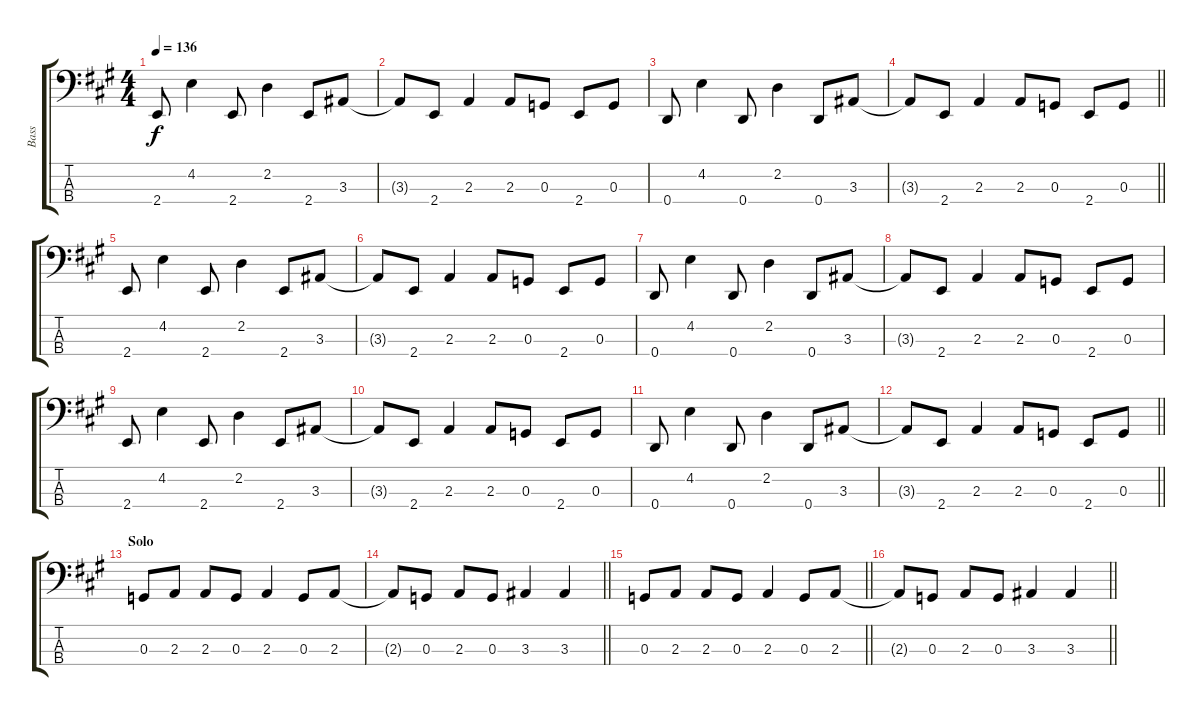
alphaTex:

\track ("Bass" "Bass") {instrument electricbassfinger}
\staff {score tabs}
\tuning (F2 C2 G1 D1) {hide}
\ts (4 4)
\tempo 136
\clef f4
\ks a
2.4.8{dy f} 4.2.4 2.4.8 2.2.4 2.4.8 3.3.8 |
3.3{t}.8 2.4.8 2.3.4 2.3.8 0.3.8 2.4.8 0.3.8 |
0.4.8 4.2.4 0.4.8 2.2.4 0.4.8 3.3.8 |
\barLineRight lightlight
3.3{t}.8 2.4.8 2.3.4 2.3.8 0.3.8 2.4.8 0.3.8 |
2.4.8 4.2.4 2.4.8 2.2.4 2.4.8 3.3.8 |
3.3{t}.8 2.4.8 2.3.4 2.3.8 0.3.8 2.4.8 0.3.8 |
0.4.8 4.2.4 0.4.8 2.2.4 0.4.8 3.3.8 |
3.3{t}.8 2.4.8 2.3.4 2.3.8 0.3.8 2.4.8 0.3.8 |
2.4.8 4.2.4 2.4.8 2.2.4 2.4.8 3.3.8 |
3.3{t}.8 2.4.8 2.3.4 2.3.8 0.3.8 2.4.8 0.3.8 |
0.4.8 4.2.4 0.4.8 2.2.4 0.4.8 3.3.8 |
\barLineRight lightlight
3.3{t}.8 2.4.8 2.3.4 2.3.8 0.3.8 2.4.8 0.3.8 |
\section ("" "Solo")
0.3.8 2.3.8 2.3.8 0.3.8 2.3.4 0.3.8 2.3.8 |
\barLineRight lightlight
2.3{t}.8 0.3.8 2.3.8 0.3.8 3.3.4 3.3.4 |
\barLineRight lightlight
0.3.8 2.3.8 2.3.8 0.3.8 2.3.4 0.3.8 2.3.8 |
\barLineRight lightlight
2.3{t}.8 0.3.8 2.3.8 0.3.8 3.3.4 3.3.4
